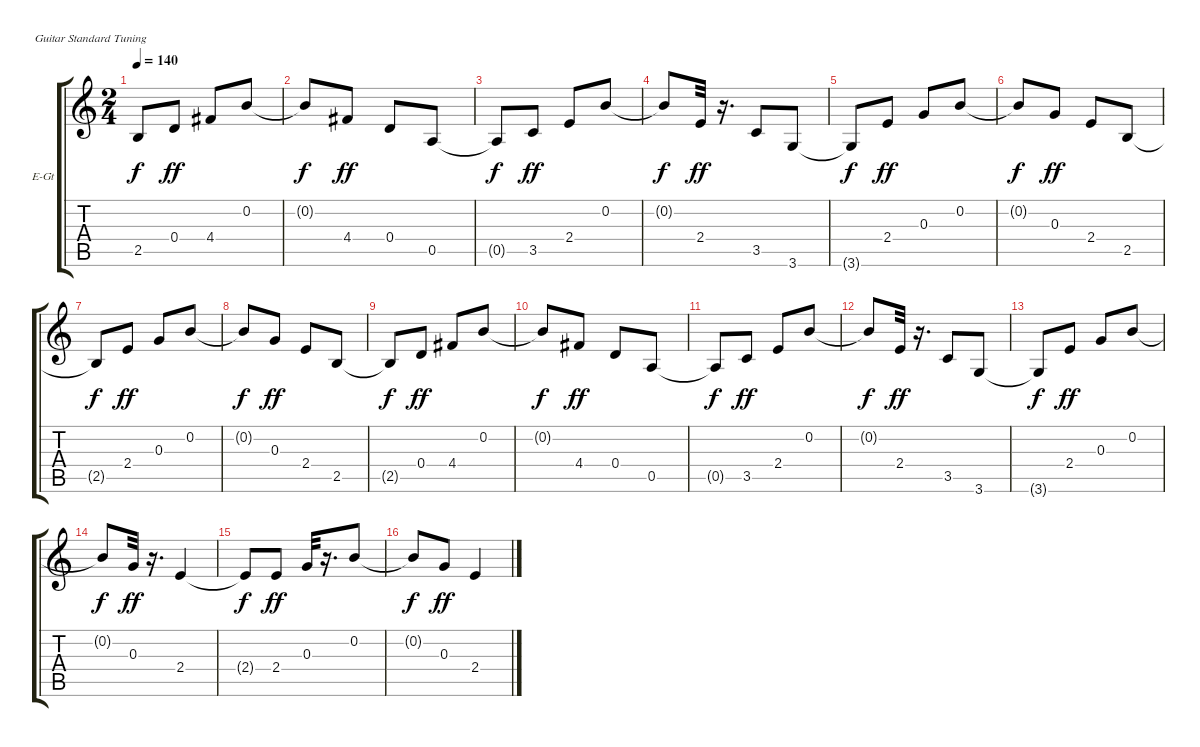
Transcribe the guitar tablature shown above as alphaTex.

\bracketExtendMode groupsimilarinstruments
\firstSystemTrackNameOrientation horizontal
\otherSystemsTrackNameOrientation horizontal
\track ("Гитара 3" "E-Gt") {instrument electricguitarclean}
\staff {score tabs}
\tuning (E4 B3 G3 D3 A2 E2)
\ts (2 4)
\tempo 140
\clef g2
\ks c
2.5{t}.8{dy f} 0.4.8{dy ff} 4.4.8 0.2.8 |
0.2{t}.8{dy f} 4.4.8{dy ff} 0.4.8 0.5.8 |
0.5{t}.8{dy f} 3.5.8{dy ff} 2.4.8 0.2.8 |
0.2{t}.8{dy f} 2.4.32{dy ff} r.16{d} 3.5.8 3.6.8 |
3.6{t}.8{dy f} 2.4.8{dy ff} 0.3.8 0.2.8 |
0.2{t}.8{dy f} 0.3.8{dy ff} 2.4.8 2.5.8 |
2.5{t}.8{dy f} 2.4.8{dy ff} 0.3.8 0.2.8 |
0.2{t}.8{dy f} 0.3.8{dy ff} 2.4.8 2.5.8 |
2.5{t}.8{dy f} 0.4.8{dy ff} 4.4.8 0.2.8 |
0.2{t}.8{dy f} 4.4.8{dy ff} 0.4.8 0.5.8 |
0.5{t}.8{dy f} 3.5.8{dy ff} 2.4.8 0.2.8 |
0.2{t}.8{dy f} 2.4.32{dy ff} r.16{d} 3.5.8 3.6.8 |
3.6{t}.8{dy f} 2.4.8{dy ff} 0.3.8 0.2.8 |
0.2{t}.8{dy f} 0.3.32{dy ff} r.16{d} 2.4.4 |
2.4{t}.8{dy f} 2.4.8{dy ff} 0.3.32 r.16{d} 0.2.8 |
0.2{t}.8{dy f} 0.3.8{dy ff} 2.4.4
